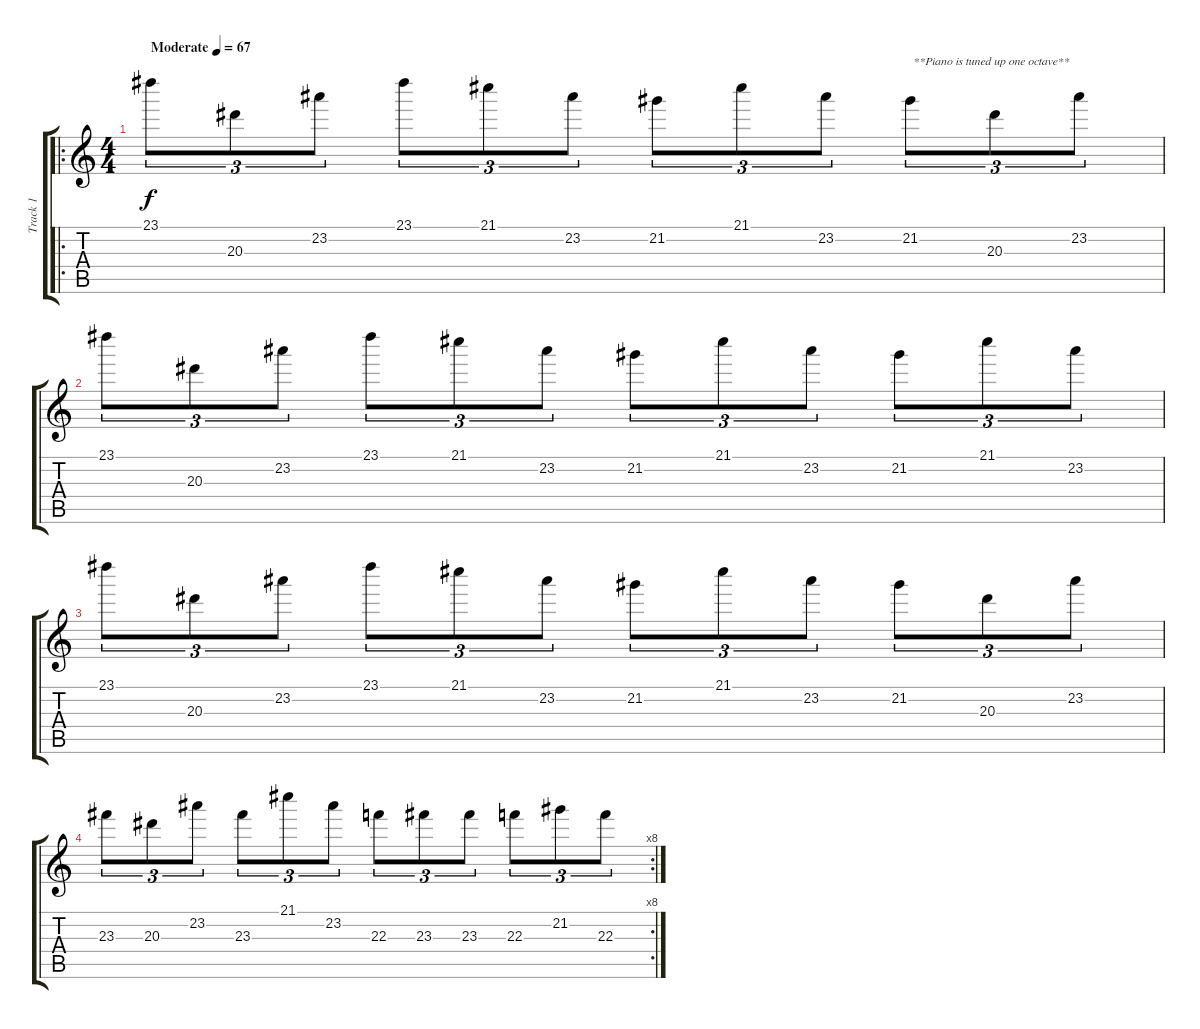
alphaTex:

\track ("Track 1" "Track 1") {instrument acousticgrandpiano}
\staff {score tabs}
\tuning (E5 B4 G4 D4 A3 E3) {hide}
\ro
\ts (4 4)
\tempo (67 "Moderate")
\clef g2
\ks c
23.1.8{tu (3 2) dy f instrument acousticgrandpiano} 20.3.8{tu (3 2)} 23.2.8{tu (3 2)} 23.1.8{tu (3 2)} 21.1.8{tu (3 2)} 23.2.8{tu (3 2)} 21.2.8{tu (3 2)} 21.1.8{tu (3 2)} 23.2.8{tu (3 2)} 21.2.8{tu (3 2) txt " **Piano is tuned up one octave**"} 20.3.8{tu (3 2)} 23.2.8{tu (3 2)} |
23.1.8{tu (3 2)} 20.3.8{tu (3 2)} 23.2.8{tu (3 2)} 23.1.8{tu (3 2)} 21.1.8{tu (3 2)} 23.2.8{tu (3 2)} 21.2.8{tu (3 2)} 21.1.8{tu (3 2)} 23.2.8{tu (3 2)} 21.2.8{tu (3 2)} 21.1.8{tu (3 2)} 23.2.8{tu (3 2)} |
23.1.8{tu (3 2)} 20.3.8{tu (3 2)} 23.2.8{tu (3 2)} 23.1.8{tu (3 2)} 21.1.8{tu (3 2)} 23.2.8{tu (3 2)} 21.2.8{tu (3 2)} 21.1.8{tu (3 2)} 23.2.8{tu (3 2)} 21.2.8{tu (3 2)} 20.3.8{tu (3 2)} 23.2.8{tu (3 2)} |
\rc 8
23.3.8{tu (3 2)} 20.3.8{tu (3 2)} 23.2.8{tu (3 2)} 23.3.8{tu (3 2)} 21.1.8{tu (3 2)} 23.2.8{tu (3 2)} 22.3.8{tu (3 2)} 23.3.8{tu (3 2)} 23.3.8{tu (3 2)} 22.3.8{tu (3 2)} 21.2.8{tu (3 2)} 22.3.8{tu (3 2)}
